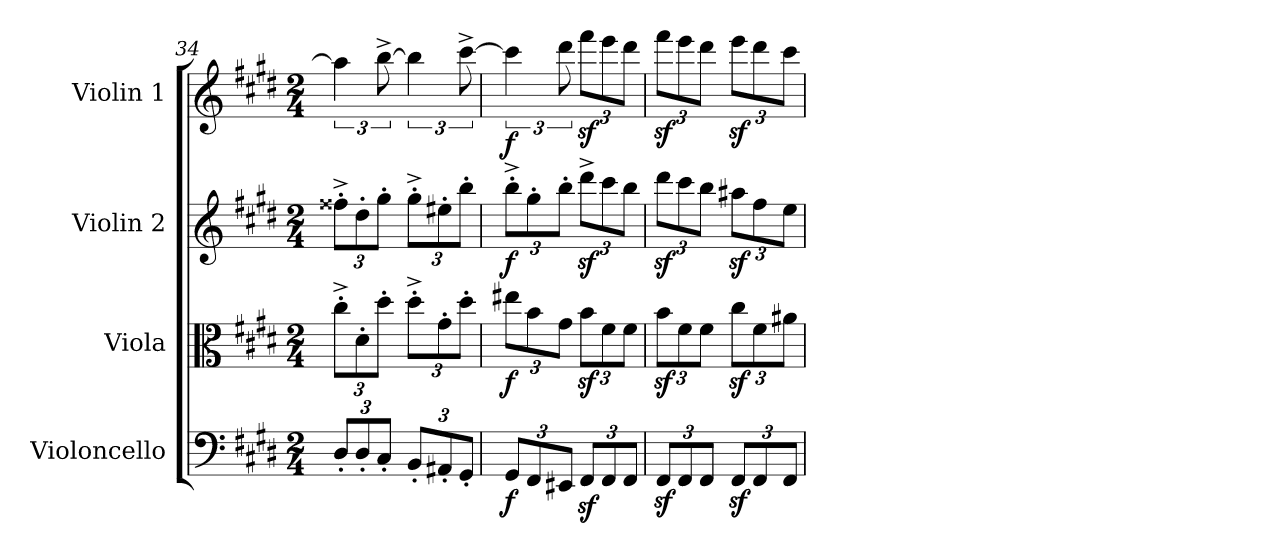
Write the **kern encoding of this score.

**kern	**dynam	**kern	**dynam	**kern	**dynam	**kern	**dynam
*part4	*part4	*part3	*part3	*part2	*part2	*part1	*part1
*staff4	*staff4	*staff3	*staff3	*staff2	*staff2	*staff1	*staff1
*I"Violoncello	*	*I"Viola	*	*I"Violin 2	*	*I"Violin 1	*
*I'Vc	*	*I'Vla	*	*I'Vln	*	*I'Vln	*
!!LO:LB:g=z
*clefF4	*	*clefC3	*	*clefG2	*	*clefG2	*
*k[f#c#g#d#]	*	*k[f#c#g#d#]	*	*k[f#c#g#d#]	*	*k[f#c#g#d#]	*
*M2/4	*	*M2/4	*	*M2/4	*	*M2/4	*
*Xbrackettup	*	*	*	*	*	*	*
=34	=34	=34	=34	=34	=34	=34	=34
12D#'/L	.	12cc#'^\L	.	12ff##X'^\L	.	6aa#\]	.
12D#'/	.	12d#'\	.	12dd#'\	.	.	.
12C#'/J	.	12dd#'\J	.	12gg#'\J	.	[12bb^\	.
12BB'/L	.	12dd#'^\L	.	12gg#'^\L	.	6bb\]	.
12AA#X'/	.	12g#'\	.	12ee#X'\	.	.	.
12GG#'/J	.	12dd#'\J	.	12bb'\J	.	[12ccc#^\	.
!!LO:PB:g=z
=35	=35	=35	=35	=35	=35	=35	=35
!	!LO:DY:b	!	!LO:DY:b	!	!LO:DY:b	!	!LO:DY:b
12GG#/L	f	12ee#X\L	f	12bb'^\L	f	6ccc#\]	f
12FF#/	.	12b\	.	12gg#'\	.	.	.
12EE#X/J	.	12g#\J	.	12bb'\J	.	12ddd#\	.
12FF#z</L	.	12bz<\L	.	12ddd#z<^\L	.	12fff#z<\L	.
12FF#/	.	12f#\	.	12ccc#\	.	12eee\	.
12FF#/J	.	12f#\J	.	12bb\J	.	12ddd#\J	.
=36	=36	=36	=36	=36	=36	=36	=36
12FF#z</L	.	12bz<\L	.	12ddd#z<\L	.	12fff#z<\L	.
12FF#/	.	12f#\	.	12ccc#\	.	12eee\	.
12FF#/J	.	12f#\J	.	12bb\J	.	12ddd#\J	.
12FF#z</L	.	12cc#z<\L	.	12aa#Xz<\L	.	12eeez<\L	.
12FF#/	.	12f#\	.	12ff#\	.	12ddd#\	.
12FF#/J	.	12a#X\J	.	12ee\J	.	12ccc#\J	.
=	=	=	=	=	=	=	=
*-	*-	*-	*-	*-	*-	*-	*-
